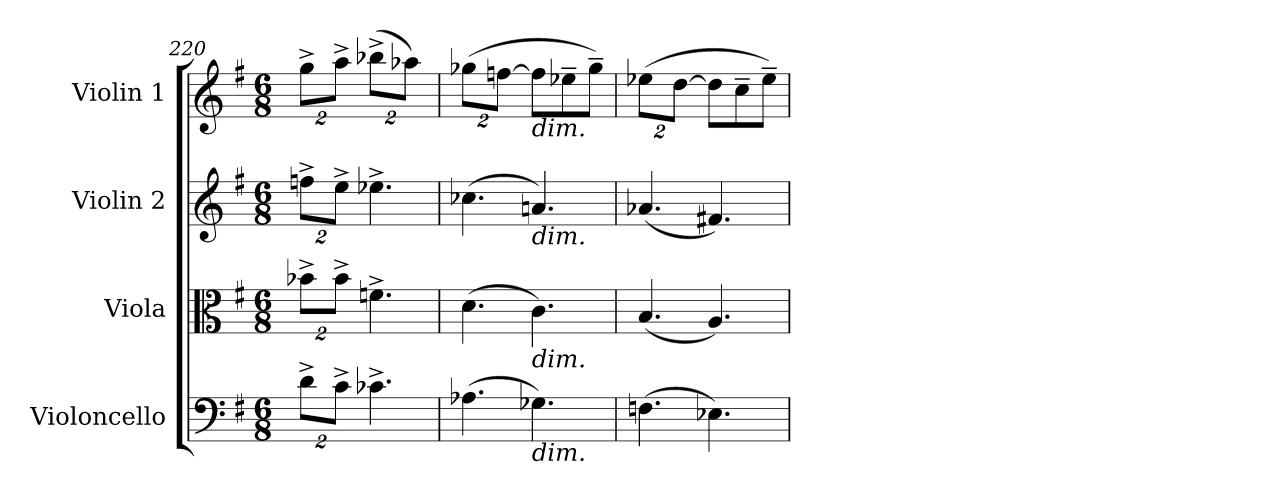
**kern	**kern	**kern	**kern
*part4	*part3	*part2	*part1
*staff4	*staff3	*staff2	*staff1
*I"Violoncello	*I"Viola	*I"Violin 2	*I"Violin 1
*I'Vc	*I'Vla	*I'Vln	*I'Vln
*clefF4	*clefC3	*clefG2	*clefG2
*k[f#]	*k[f#]	*k[f#]	*k[f#]
*M6/8	*M6/8	*M6/8	*M6/8
*Xbrackettup	*Xbrackettup	*Xbrackettup	*Xbrackettup
=220	=220	=220	=220
16%3d^\L	16%3b-X^\L	16%3ffn^\L	16%3gg^\L
16%3c^\J	16%3b-^\J	16%3ee^\J	16%3aa^\J
4.c-X^\	4.fn^\	4.ee-X^\	(16%3bb-X^\L
.	.	.	16%3aa-X\J)
!!LO:LB:g=z
=221	=221	=221	=221
(4.A-X\	(4.d\	(4.cc-X\	(16%3gg-X\L
.	.	.	[16%3ffn\J
!	!	!	!LO:TX:b:i:t=dim.
!	!	!LO:TX:b:i:t=dim.	!
!	!LO:TX:b:i:t=dim.	!	!
!LO:TX:b:i:t=dim.	!	!	!
4.G-X\)	4.c\)	4.an/)	8ff\L]
.	.	.	8ee-X~\
.	.	.	8gg-~\J)
=222	=222	=222	=222
(4.Fn\	(4.B/	(4.a-X/	(16%3ee-X\L
.	.	.	[16%3dd\J
4.E-X\)	4.A/)	4.f#X/)	8dd\L]
.	.	.	8cc~\
.	.	.	8ee-~\J)
=	=	=	=
*-	*-	*-	*-
